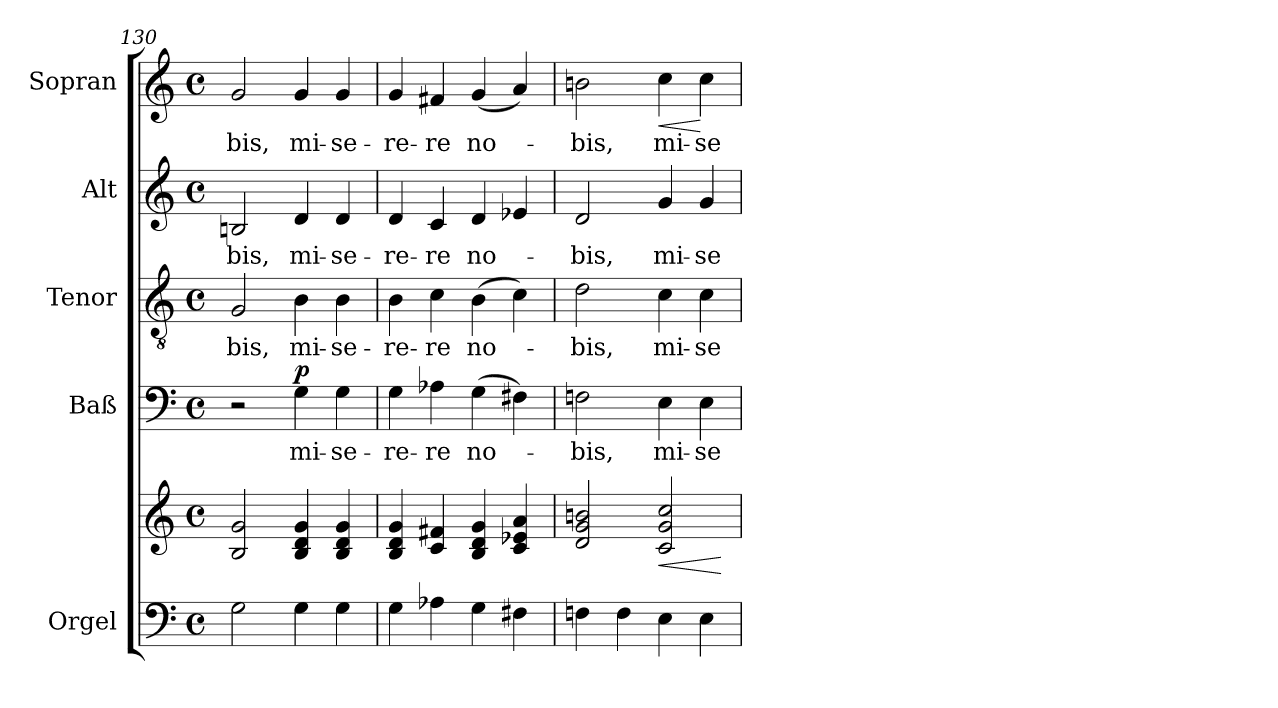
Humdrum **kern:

**kern	**kern	**dynam	**kern	**text	**dynam	**kern	**text	**kern	**text	**kern	**text	**dynam
*part5	*part5	*part5	*part4	*part4	*part4	*part3	*part3	*part2	*part2	*part1	*part1	*part1
*staff6	*staff5	*staff5/6	*staff4	*staff4	*staff4	*staff3	*staff3	*staff2	*staff2	*staff1	*staff1	*staff1
*I"Orgel	*	*	*I"Baß	*	*	*I"Tenor	*	*I"Alt	*	*I"Sopran	*	*
*clefF4	*clefG2	*	*clefF4	*	*	*clefGv2	*	*clefG2	*	*clefG2	*	*
*k[]	*k[]	*	*k[]	*	*	*k[]	*	*k[]	*	*k[]	*	*
*C:	*C:	*	*C:	*	*	*C:	*	*C:	*	*C:	*	*
*M4/4	*M4/4	*	*M4/4	*	*	*M4/4	*	*M4/4	*	*M4/4	*	*
*met(c)	*met(c)	*	*met(c)	*	*	*met(c)	*	*met(c)	*	*met(c)	*	*
=130	=130	=130	=130	=130	=130	=130	=130	=130	=130	=130	=130	=130
!	!	!	!	!	!	!	!LO:LY:b	!	!LO:LY:b	!	!LO:LY:b	!
2G\	2B/ 2g/	.	2r	.	.	2G/	-bis,	2Bn/	-bis,	2g/	-bis,	.
!	!	!	!	!LO:LY:b	!LO:DY:a	!	!LO:LY:b	!	!LO:LY:b	!	!LO:LY:b	!
4G\	4B/ 4d/ 4g/	.	4G\	mi-	p	4B\	mi-	4d/	mi-	4g/	mi-	.
!	!	!	!	!LO:LY:b	!	!	!LO:LY:b	!	!LO:LY:b	!	!LO:LY:b	!
4G\	4B/ 4d/ 4g/	.	4G\	-se-	.	4B\	-se-	4d/	-se-	4g/	-se-	.
=131	=131	=131	=131	=131	=131	=131	=131	=131	=131	=131	=131	=131
!	!	!	!	!LO:LY:b	!	!	!LO:LY:b	!	!LO:LY:b	!	!LO:LY:b	!
4G\	4B/ 4d/ 4g/	.	4G\	-re-	.	4B\	-re-	4d/	-re-	4g/	-re-	.
!	!	!	!	!LO:LY:b	!	!	!LO:LY:b	!	!LO:LY:b	!	!LO:LY:b	!
4A-X\	4c/ 4f#X/	.	4A-X\	-re	.	4c\	-re	4c/	-re	4f#X/	-re	.
!	!	!	!	!LO:LY:b	!	!	!LO:LY:b	!	!LO:LY:b	!	!LO:LY:b	!
4G\	4B/ 4d/ 4g/	.	(>4G\	no-	.	(>4B\	no-	4d/	no-	(<4g/	no-	.
4F#X\	4c/ 4e-X/ 4a/	.	4F#X\)	.	.	4c\)	.	4e-X/	.	4a/)	.	.
=132	=132	=132	=132	=132	=132	=132	=132	=132	=132	=132	=132	=132
!	!	!	!	!LO:LY:b	!	!	!LO:LY:b	!	!LO:LY:b	!	!LO:LY:b	!
4Fn\	2d/ 2g/ 2bn/	.	2Fn\	-bis,	.	2d\	-bis,	2d/	-bis,	2bn\	-bis,	.
4F\	.	.	.	.	.	.	.	.	.	.	.	.
!	!	!LO:HP:b	!	!LO:LY:b	!	!	!LO:LY:b	!	!LO:LY:b	!	!LO:LY:b	!LO:HP:b
4E\	2c/ 2g/ 2cc/	<	4E\	mi-	.	4c\	mi-	4g/	mi-	4cc\	mi-	<
!	!	!	!	!LO:LY:b	!	!	!LO:LY:b	!	!LO:LY:b	!	!LO:LY:b	!
4E\	.	.	4E\	-se-	.	4c\	-se-	4g/	-se-	4cc\	-se-	[
.	.	[	.	.	.	.	.	.	.	.	.	.
=	=	=	=	=	=	=	=	=	=	=	=	=
*-	*-	*-	*-	*-	*-	*-	*-	*-	*-	*-	*-	*-
